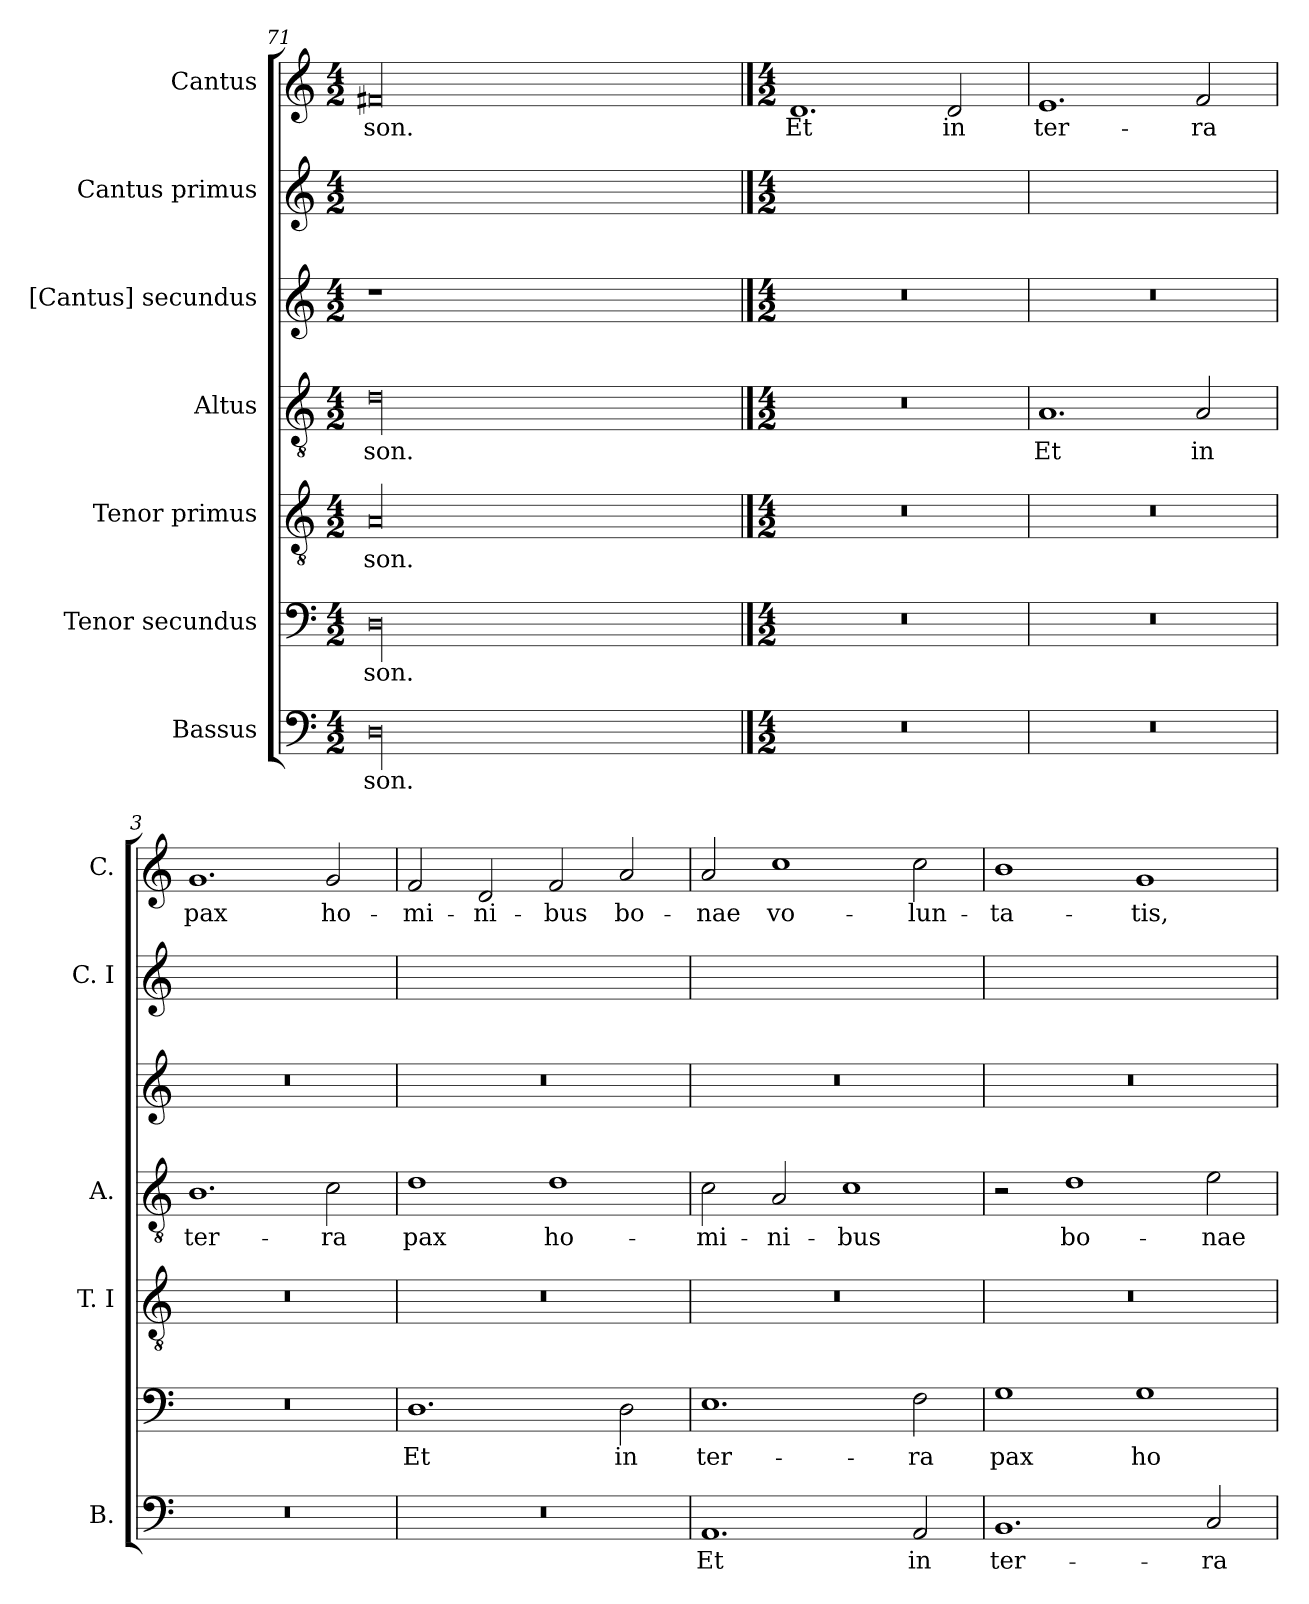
**kern	**text	**kern	**text	**kern	**text	**kern	**text	**kern	**kern	**kern	**text
*part7	*part7	*part6	*part6	*part5	*part5	*part4	*part4	*part3	*part2	*part1	*part1
*staff7	*staff7	*staff6	*staff6	*staff5	*staff5	*staff4	*staff4	*staff3	*staff2	*staff1	*staff1
*I"Bassus	*	*I"Tenor secundus	*	*I"Tenor primus	*	*I"Altus	*	*I"[Cantus] secundus	*I"Cantus primus	*I"Cantus	*
*I'B.	*	*	*	*I'T. I	*	*I'A.	*	*	*I'C. I	*I'C.	*
*clefF4	*	*clefF4	*	*clefGv2	*	*clefGv2	*	*clefG2	*clefG2	*clefG2	*
*	*	*	*	*ITrd7c12	*	*ITrd7c12	*	*	*	*	*
*k[]	*	*k[]	*	*k[]	*	*k[]	*	*k[]	*k[]	*k[]	*
*C:	*	*C:	*	*C:	*	*C:	*	*C:	*C:	*C:	*
*M4/2	*	*M4/2	*	*M4/2	*	*M4/2	*	*M4/2	*M4/2	*M4/2	*
=71	=71	=71	=71	=71	=71	=71	=71	=71	=71	=71	=71
!	!LO:LY:b:color=#000000	!	!	!	!	!	!	!	!	!	!
!	!	!	!LO:LY:b:color=#000000	!	!	!	!	!	!	!	!
!	!	!	!	!	!LO:LY:b:color=#000000	!	!	!	!	!	!
!	!	!	!	!	!	!	!LO:LY:b:color=#000000	!LO:N:vis=1	!LO:N:vis=1	!	!
!	!	!	!	!	!	!	!	!	!	!	!LO:LY:b:color=#000000
00Di	-son.	00Di	-son.	00AAi	-son.	00Di	-son.	0r	0ryy	00f#Xi	-son.
.	.	.	.	.	.	.	.	0ryy	0ryy	.	.
!!LO:LB:g=z
==1	==1	==1	==1	==1	==1	==1	==1	==1	==1	==1	==1
*M4/2	*	*M4/2	*	*M4/2	*	*M4/2	*	*M4/2	*M4/2	*M4/2	*
!LO:N:vis=1	!	!LO:N:vis=1	!	!LO:N:vis=1	!	!LO:N:vis=1	!	!LO:N:vis=1	!LO:N:vis=1	!	!
!	!	!	!	!	!	!	!	!	!	!	!LO:LY:b:color=#000000
0r	.	0r	.	0r	.	0r	.	0r	0ryy	1.di	Et
!	!	!	!	!	!	!	!	!	!	!	!LO:LY:b:color=#000000
.	.	.	.	.	.	.	.	.	.	2di/	in
=2	=2	=2	=2	=2	=2	=2	=2	=2	=2	=2	=2
!LO:N:vis=1	!	!LO:N:vis=1	!	!LO:N:vis=1	!	!	!	!	!	!	!
!	!	!	!	!	!	!	!LO:LY:b:color=#000000	!LO:N:vis=1	!LO:N:vis=1	!	!
!	!	!	!	!	!	!	!	!	!	!	!LO:LY:b:color=#000000
0r	.	0r	.	0r	.	1.AAi	Et	0r	0ryy	1.ei	ter-
!	!	!	!	!	!	!	!LO:LY:b:color=#000000	!	!	!	!
!	!	!	!	!	!	!	!	!	!	!	!LO:LY:b:color=#000000
.	.	.	.	.	.	2AAi/	in	.	.	2fi/	-ra
=3	=3	=3	=3	=3	=3	=3	=3	=3	=3	=3	=3
!LO:N:vis=1	!	!LO:N:vis=1	!	!LO:N:vis=1	!	!	!	!	!	!	!
!	!	!	!	!	!	!	!LO:LY:b:color=#000000	!LO:N:vis=1	!LO:N:vis=1	!	!
!	!	!	!	!	!	!	!	!	!	!	!LO:LY:b:color=#000000
0r	.	0r	.	0r	.	1.BBi	ter-	0r	0ryy	1.gi	pax
!	!	!	!	!	!	!	!LO:LY:b:color=#000000	!	!	!	!
!	!	!	!	!	!	!	!	!	!	!	!LO:LY:b:color=#000000
.	.	.	.	.	.	2Ci\	-ra	.	.	2gi/	ho-
=4	=4	=4	=4	=4	=4	=4	=4	=4	=4	=4	=4
!LO:N:vis=1	!	!	!	!	!	!	!	!	!	!	!
!	!	!	!LO:LY:b:color=#000000	!LO:N:vis=1	!	!	!	!	!	!	!
!	!	!	!	!	!	!	!LO:LY:b:color=#000000	!LO:N:vis=1	!LO:N:vis=1	!	!
!	!	!	!	!	!	!	!	!	!	!	!LO:LY:b:color=#000000
0r	.	1.Di	Et	0r	.	1Di	pax	0r	0ryy	2fi/	-mi-
!	!	!	!	!	!	!	!	!	!	!	!LO:LY:b:color=#000000
.	.	.	.	.	.	.	.	.	.	2di/	-ni-
!	!	!	!	!	!	!	!LO:LY:b:color=#000000	!	!	!	!
!	!	!	!	!	!	!	!	!	!	!	!LO:LY:b:color=#000000
.	.	.	.	.	.	1Di	ho-	.	.	2fi/	-bus
!	!	!	!LO:LY:b:color=#000000	!	!	!	!	!	!	!	!
!	!	!	!	!	!	!	!	!	!	!	!LO:LY:b:color=#000000
.	.	2Di\	in	.	.	.	.	.	.	2ai/	bo-
=5	=5	=5	=5	=5	=5	=5	=5	=5	=5	=5	=5
!	!LO:LY:b:color=#000000	!	!	!	!	!	!	!	!	!	!
!	!	!	!LO:LY:b:color=#000000	!LO:N:vis=1	!	!	!	!	!	!	!
!	!	!	!	!	!	!	!LO:LY:b:color=#000000	!LO:N:vis=1	!LO:N:vis=1	!	!
!	!	!	!	!	!	!	!	!	!	!	!LO:LY:b:color=#000000
1.AAi	Et	1.Ei	ter-	0r	.	2Ci\	-mi-	0r	0ryy	2ai/	-nae
!	!	!	!	!	!	!	!LO:LY:b:color=#000000	!	!	!	!
!	!	!	!	!	!	!	!	!	!	!	!LO:LY:b:color=#000000
.	.	.	.	.	.	2AAi/	-ni-	.	.	1cci	vo-
!	!	!	!	!	!	!	!LO:LY:b:color=#000000	!	!	!	!
.	.	.	.	.	.	1Ci	-bus	.	.	.	.
!	!LO:LY:b:color=#000000	!	!	!	!	!	!	!	!	!	!
!	!	!	!LO:LY:b:color=#000000	!	!	!	!	!	!	!	!
!	!	!	!	!	!	!	!	!	!	!	!LO:LY:b:color=#000000
2AAi/	in	2Fi\	-ra	.	.	.	.	.	.	2cci\	-lun-
=6	=6	=6	=6	=6	=6	=6	=6	=6	=6	=6	=6
!	!LO:LY:b:color=#000000	!	!	!	!	!	!	!	!	!	!
!	!	!	!LO:LY:b:color=#000000	!LO:N:vis=1	!	!	!	!LO:N:vis=1	!LO:N:vis=1	!	!
!	!	!	!	!	!	!	!	!	!	!	!LO:LY:b:color=#000000
1.BBi	ter-	1Gi	pax	0r	.	2r	.	0r	0ryy	1bi	-ta-
!	!	!	!	!	!	!	!LO:LY:b:color=#000000	!	!	!	!
.	.	.	.	.	.	1Di	bo-	.	.	.	.
!	!	!	!LO:LY:b:color=#000000	!	!	!	!	!	!	!	!
!	!	!	!	!	!	!	!	!	!	!	!LO:LY:b:color=#000000
.	.	1Gi	ho-	.	.	.	.	.	.	1gi	-tis,
!	!LO:LY:b:color=#000000	!	!	!	!	!	!	!	!	!	!
!	!	!	!	!	!	!	!LO:LY:b:color=#000000	!	!	!	!
2Ci/	-ra	.	.	.	.	2Ei\	-nae	.	.	.	.
=	=	=	=	=	=	=	=	=	=	=	=
*-	*-	*-	*-	*-	*-	*-	*-	*-	*-	*-	*-
